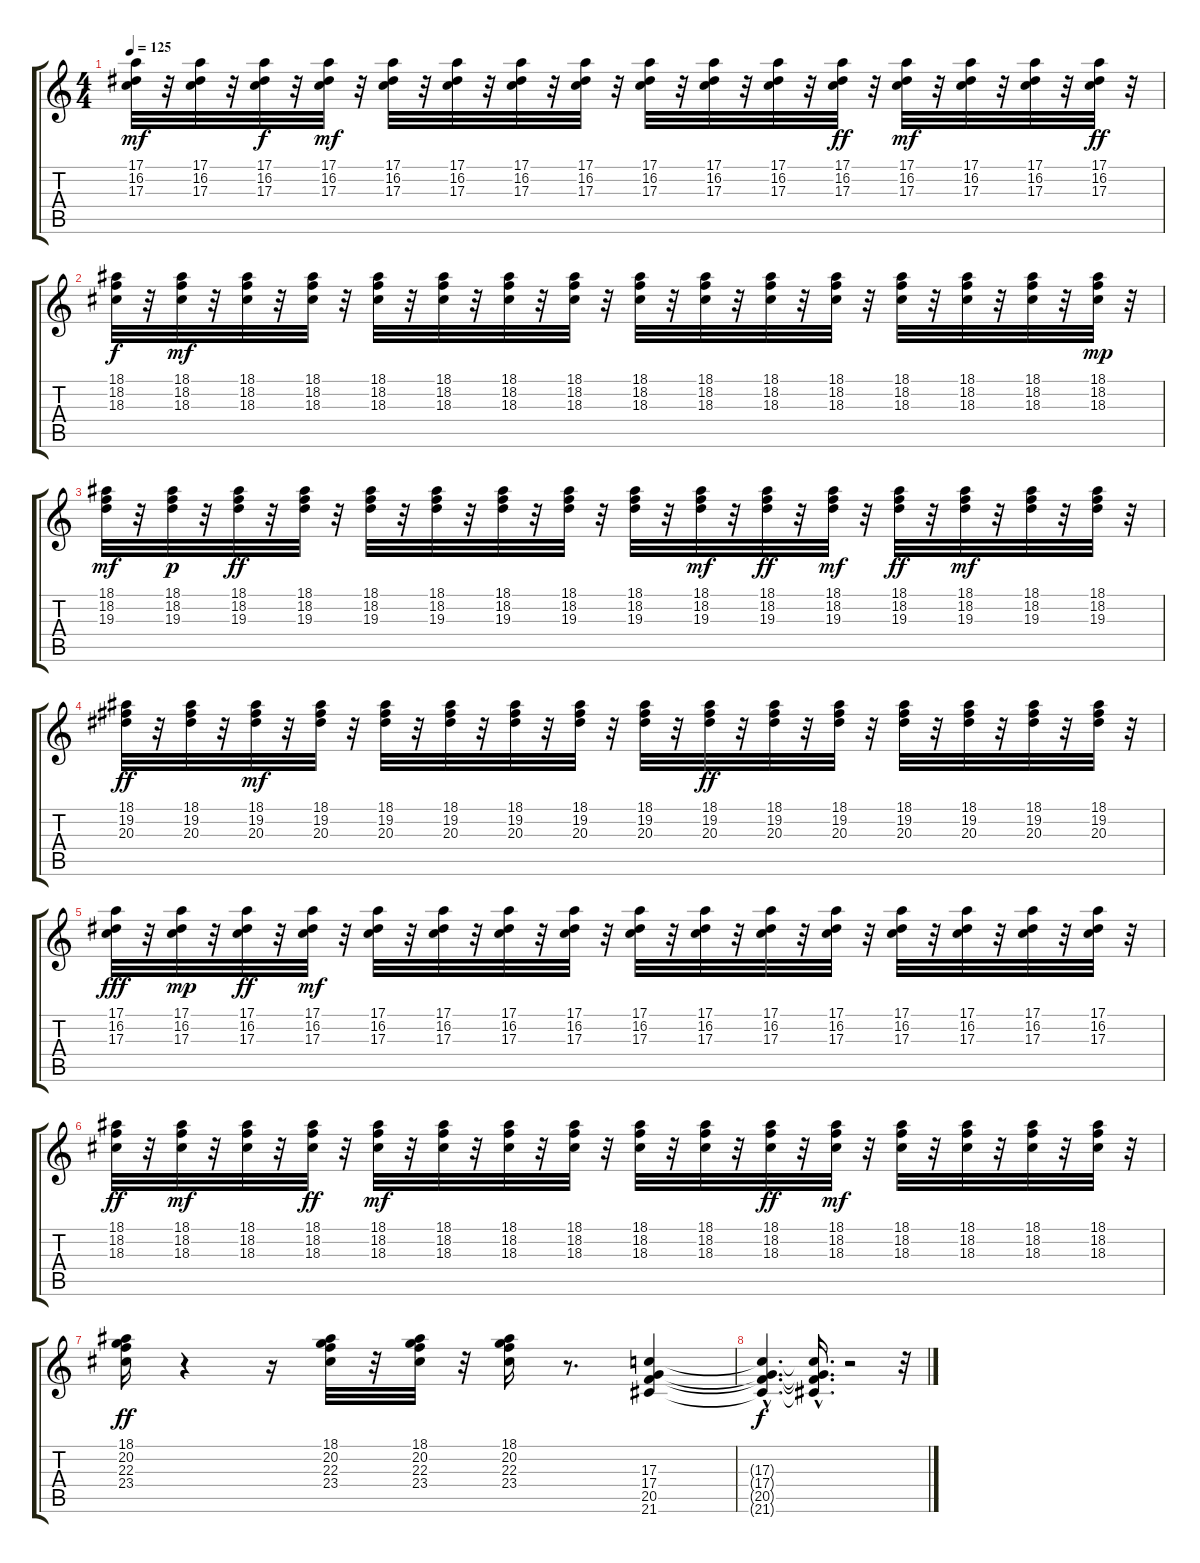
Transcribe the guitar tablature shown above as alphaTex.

\track "" {instrument brightacousticpiano}
\staff {score tabs}
\tuning (E4 B3 G3 D3 A2 E2) {hide}
\ts (4 4)
\tempo 125
\clef g2
\ks c
(17.1 16.2 17.3).32{dy mf} r.32 (17.1 16.2 17.3).32 r.32 (17.1 16.2 17.3).32{dy f} r.32 (17.1 16.2 17.3).32{dy mf} r.32 (17.1 16.2 17.3).32 r.32 (17.1 16.2 17.3).32 r.32 (17.1 16.2 17.3).32 r.32 (17.1 16.2 17.3).32 r.32 (17.1 16.2 17.3).32 r.32 (17.1 16.2 17.3).32 r.32 (17.1 16.2 17.3).32 r.32 (17.1 16.2 17.3).32{dy ff} r.32 (17.1 16.2 17.3).32{dy mf} r.32 (17.1 16.2 17.3).32 r.32 (17.1 16.2 17.3).32 r.32 (17.1 16.2 17.3).32{dy ff} r.32 |
(18.1 18.2 18.3).32{dy f} r.32 (18.1 18.2 18.3).32{dy mf} r.32 (18.1 18.2 18.3).32 r.32 (18.1 18.2 18.3).32 r.32 (18.1 18.2 18.3).32 r.32 (18.1 18.2 18.3).32 r.32 (18.1 18.2 18.3).32 r.32 (18.1 18.2 18.3).32 r.32 (18.1 18.2 18.3).32 r.32 (18.1 18.2 18.3).32 r.32 (18.1 18.2 18.3).32 r.32 (18.1 18.2 18.3).32 r.32 (18.1 18.2 18.3).32 r.32 (18.1 18.2 18.3).32 r.32 (18.1 18.2 18.3).32 r.32 (18.1 18.2 18.3).32{dy mp} r.32 |
(18.1 18.2 19.3).32{dy mf} r.32 (18.1 18.2 19.3).32{dy p} r.32 (18.1 18.2 19.3).32{dy ff} r.32 (18.1 18.2 19.3).32 r.32 (18.1 18.2 19.3).32 r.32 (18.1 18.2 19.3).32 r.32 (18.1 18.2 19.3).32 r.32 (18.1 18.2 19.3).32 r.32 (18.1 18.2 19.3).32 r.32 (18.1 18.2 19.3).32{dy mf} r.32 (18.1 18.2 19.3).32{dy ff} r.32 (18.1 18.2 19.3).32{dy mf} r.32 (18.1 18.2 19.3).32{dy ff} r.32 (18.1 18.2 19.3).32{dy mf} r.32 (18.1 18.2 19.3).32 r.32 (18.1 18.2 19.3).32 r.32 |
(18.1 19.2 20.3).32{dy ff} r.32 (18.1 19.2 20.3).32 r.32 (18.1 19.2 20.3).32{dy mf} r.32 (18.1 19.2 20.3).32 r.32 (18.1 19.2 20.3).32 r.32 (18.1 19.2 20.3).32 r.32 (18.1 19.2 20.3).32 r.32 (18.1 19.2 20.3).32 r.32 (18.1 19.2 20.3).32 r.32 (18.1 19.2 20.3).32{dy ff} r.32 (18.1 19.2 20.3).32 r.32 (18.1 19.2 20.3).32 r.32 (18.1 19.2 20.3).32 r.32 (18.1 19.2 20.3).32 r.32 (18.1 19.2 20.3).32 r.32 (18.1 19.2 20.3).32 r.32 |
(17.1 16.2 17.3).32{dy fff} r.32 (17.1 16.2 17.3).32{dy mp} r.32 (17.1 16.2 17.3).32{dy ff} r.32 (17.1 16.2 17.3).32{dy mf} r.32 (17.1 16.2 17.3).32 r.32 (17.1 16.2 17.3).32 r.32 (17.1 16.2 17.3).32 r.32 (17.1 16.2 17.3).32 r.32 (17.1 16.2 17.3).32 r.32 (17.1 16.2 17.3).32 r.32 (17.1 16.2 17.3).32 r.32 (17.1 16.2 17.3).32 r.32 (17.1 16.2 17.3).32 r.32 (17.1 16.2 17.3).32 r.32 (17.1 16.2 17.3).32 r.32 (17.1 16.2 17.3).32 r.32 |
(18.1 18.2 18.3).32{dy ff} r.32 (18.1 18.2 18.3).32{dy mf} r.32 (18.1 18.2 18.3).32 r.32 (18.1 18.2 18.3).32{dy ff} r.32 (18.1 18.2 18.3).32{dy mf} r.32 (18.1 18.2 18.3).32 r.32 (18.1 18.2 18.3).32 r.32 (18.1 18.2 18.3).32 r.32 (18.1 18.2 18.3).32 r.32 (18.1 18.2 18.3).32 r.32 (18.1 18.2 18.3).32{dy ff} r.32 (18.1 18.2 18.3).32{dy mf} r.32 (18.1 18.2 18.3).32 r.32 (18.1 18.2 18.3).32 r.32 (18.1 18.2 18.3).32 r.32 (18.1 18.2 18.3).32 r.32 |
(18.1 20.2 22.3 23.4).16{dy ff} r.4 r.16 (18.1 20.2 22.3 23.4).32 r.32 (18.1 20.2 22.3 23.4).32 r.32 (18.1 20.2 22.3 23.4).16 r.8{d} (17.3 17.4 20.5 21.6).4 |
(17.3{hac t} 17.4{hac t} 20.5{hac t} 21.6{hac t}).4{d dy f} (17.3{t} 17.4{t} 20.5{t} 21.6{hac t}).16{d} r.2 r.32
